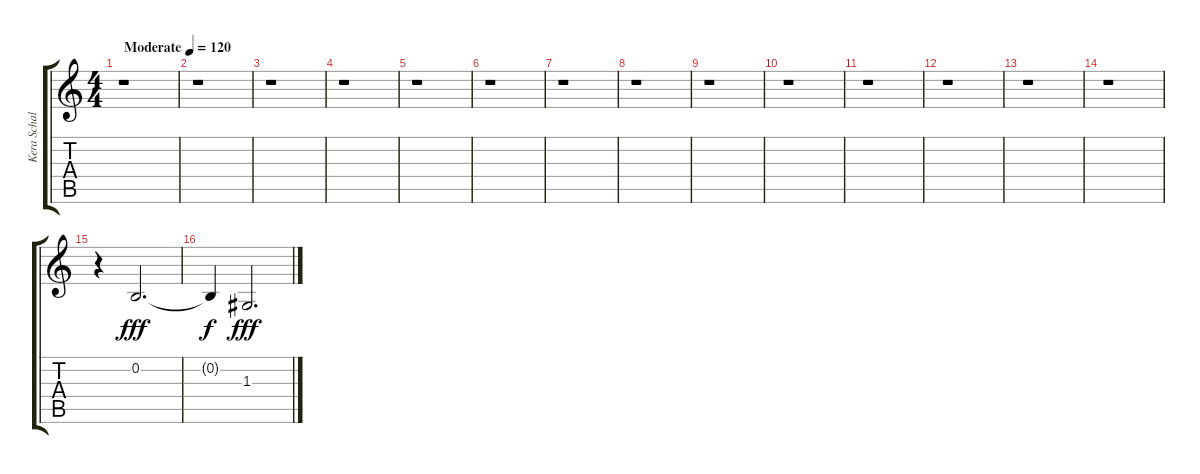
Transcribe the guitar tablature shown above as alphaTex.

\track ("Kera Schaley Cello" "Kera Schal") {instrument cello}
\staff {score tabs}
\tuning (E4 B3 G3 D3 A2 E2) {hide}
\ts (4 4)
\tempo (120 "Moderate")
\clef g2
\ks c
r.1{dy fff instrument cello} |
r.1 |
r.1 |
r.1 |
r.1 |
r.1 |
r.1 |
r.1 |
r.1 |
r.1 |
r.1 |
r.1 |
r.1 |
r.1 |
r.4 0.2.2{d} |
0.2{t}.4{dy f} 1.3.2{d dy fff}
